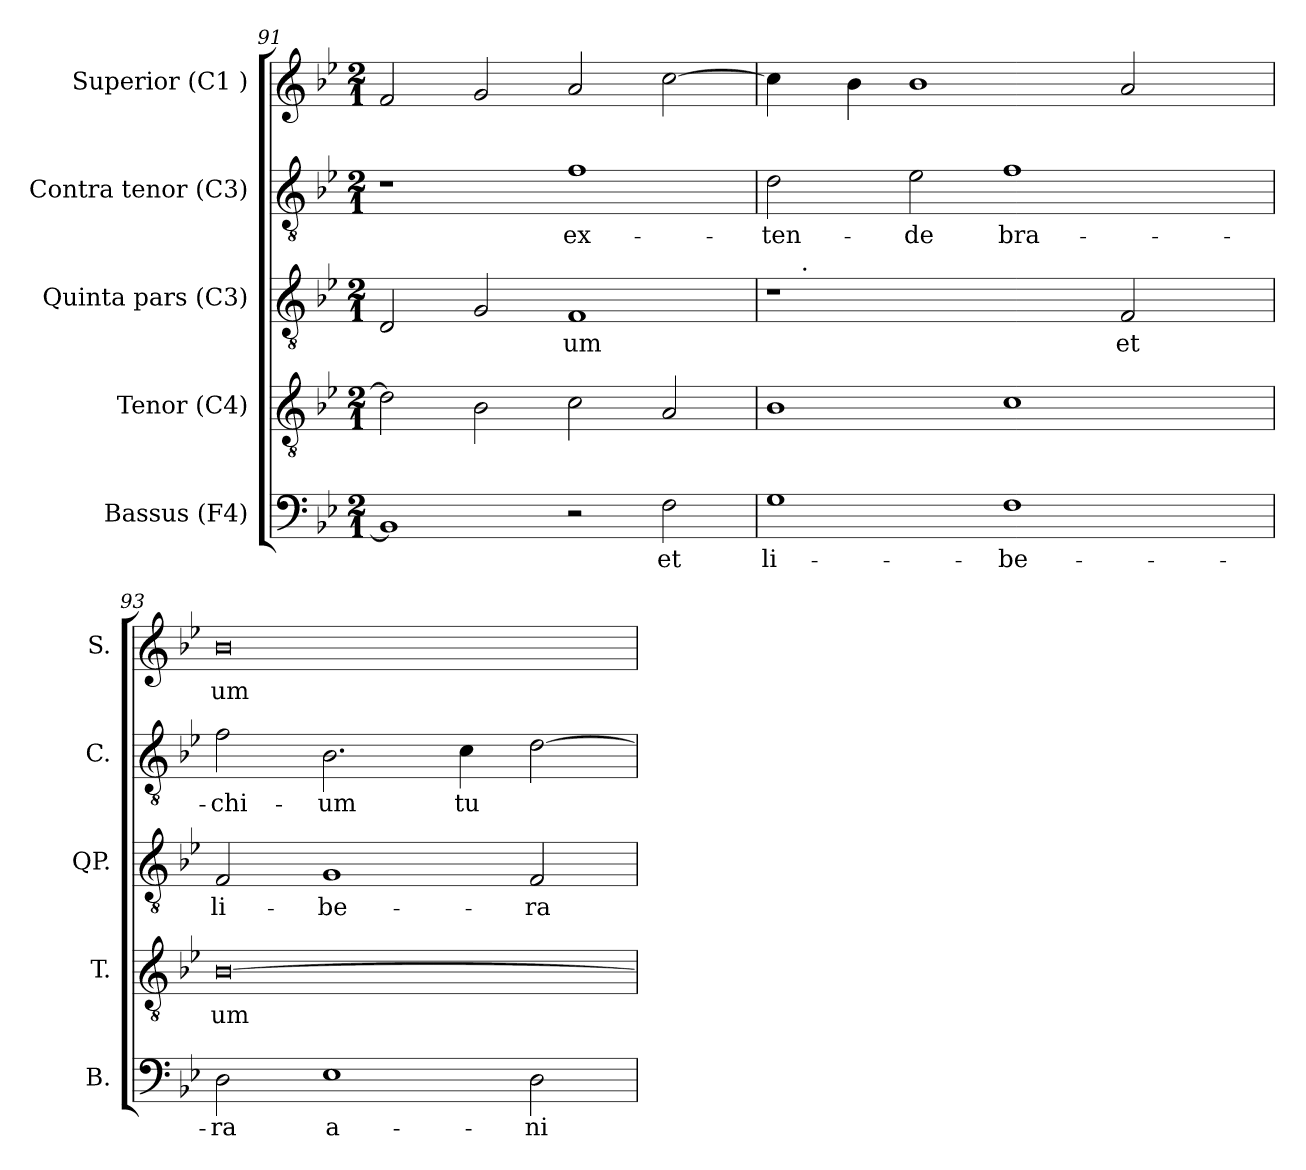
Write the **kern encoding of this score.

**kern	**text	**kern	**text	**kern	**text	**kern	**text	**kern	**text
*part5	*part5	*part4	*part4	*part3	*part3	*part2	*part2	*part1	*part1
*staff5	*staff5	*staff4	*staff4	*staff3	*staff3	*staff2	*staff2	*staff1	*staff1
*I"Bassus (F4)	*	*I"Tenor (C4)	*	*I"Quinta pars (C3)	*	*I"Contra tenor (C3)	*	*I"Superior (C1 )	*
*I'B.	*	*I'T.	*	*I'QP.	*	*I'C.	*	*I'S.	*
*clefF4	*	*clefGv2	*	*clefGv2	*	*clefGv2	*	*clefG2	*
*k[b-e-]	*	*k[b-e-]	*	*k[b-e-]	*	*k[b-e-]	*	*k[b-e-]	*
*B-:	*	*B-:	*	*B-:	*	*B-:	*	*B-:	*
*M2/1	*	*M2/1	*	*M2/1	*	*M2/1	*	*M2/1	*
=91	=91	=91	=91	=91	=91	=91	=91	=91	=91
!	!LO:LY:b:rj	!	!LO:LY:b:rj	!	!LO:LY:b:rj	!	!	!	!LO:LY:b:rj
1BB-]	.	2d\]	--	2D/	--	1r	.	2f/	--
!	!	!	!LO:LY:b:rj	!	!LO:LY:b:rj	!	!	!	!LO:LY:b:rj
.	.	2B-\	--	2G/	--	.	.	2g/	--
!	!	!	!LO:LY:b:rj	!	!LO:LY:b:rj	!	!LO:LY:b:rj	!	!LO:LY:b:rj
2r	.	2c\	--	1F	-um	1f	ex-	2a/	--
!	!LO:LY:b:rj	!	!LO:LY:b:rj	!	!	!	!	!	!LO:LY:b:rj
2F\	et	2A/	--	.	.	.	.	[>2cc\	--
=92	=92	=92	=92	=92	=92	=92	=92	=92	=92
!	!LO:LY:b:rj	!	!LO:LY:b:rj	!	!	!	!LO:LY:b:rj	!	!LO:LY:b:rj
*	*	*	*	*^	*	*	*	*	*
1G	li-	1B-	--	1r	16.ryy	.	2d\	-ten-	4cc\]	--
!	!	!	!	!	!LO:TX:a:t=.	!	!	!	!	!
.	.	.	.	.	1ryy	.	.	.	.	.
!	!	!	!	!	!	!	!	!	!	!LO:LY:b:rj
.	.	.	.	.	.	.	.	.	4b-\	--
!	!	!	!	!	!	!	!	!LO:LY:b:rj	!	!LO:LY:b:rj
.	.	.	.	.	.	.	2e-\	-de	1b-	--
!	!LO:LY:b:rj	!	!LO:LY:b:rj	!	!	!	!	!LO:LY:b:rj	!	!
1F	-be-	1c	--	2ryy	.	.	1f	bra-	.	.
.	.	.	.	.	2ryy	.	.	.	.	.
!	!	!	!	!	!	!LO:LY:b:rj	!	!	!	!LO:LY:b:rj
.	.	.	.	2F/	.	et	.	.	2a/	--
.	.	.	.	.	4ryy	.	.	.	.	.
.	.	.	.	.	8ryy	.	.	.	.	.
.	.	.	.	.	32ryy	.	.	.	.	.
!!LO:LB:g=z
=93	=93	=93	=93	=93	=93	=93	=93	=93	=93	=93
!	!LO:LY:b:rj	!	!LO:LY:b:rj	!	!	!LO:LY:b:rj	!	!LO:LY:b:rj	!	!LO:LY:b:rj
*	*	*	*	*v	*v	*	*	*	*	*
2D\	-ra	[>0B-	-um	2F/	li-	2f\	-chi-	0b-	-um
!	!LO:LY:b:rj	!	!	!	!LO:LY:b:rj	!	!LO:LY:b:rj	!	!
1E-	a-	.	.	1G	-be-	2.B-\	-um	.	.
!	!	!	!	!	!	!	!LO:LY:b:rj	!	!
.	.	.	.	.	.	4c\	tu-	.	.
!	!LO:LY:b:rj	!	!	!	!LO:LY:b:rj	!	!LO:LY:b:rj	!	!
2D\	-ni-	.	.	2F/	-ra	[>2d\	--	.	.
=	=	=	=	=	=	=	=	=	=
*-	*-	*-	*-	*-	*-	*-	*-	*-	*-
